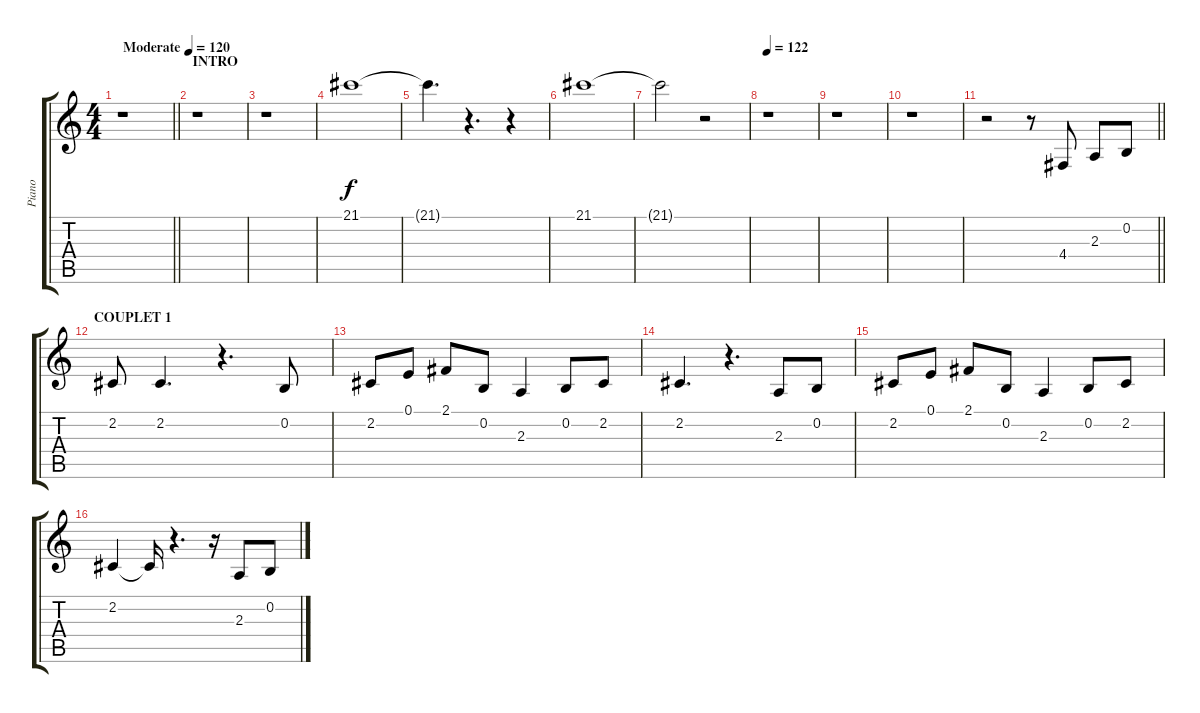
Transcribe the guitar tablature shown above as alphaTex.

\track ("Piano" "Piano") {instrument electricpiano1}
\staff {score tabs}
\tuning (E4 B3 G3 D3 A2 E2) {hide}
\ts (4 4)
\tempo (120 "Moderate")
\clef g2
\barLineRight lightlight
\ks c
r.1{dy f instrument electricpiano1} |
\section ("" "INTRO")
r.1 |
r.1 |
21.1.1 |
21.1{t}.4{d} r.4{d} r.4 |
21.1.1 |
21.1{t}.2 r.2 |
\tempo 122
r.1 |
r.1 |
r.1 |
\barLineRight lightlight
r.2 r.8 4.4.8 2.3.8 0.2.8 |
\section ("" "COUPLET 1")
2.2.8 2.2.4{d} r.4{d} 0.2.8 |
2.2.8 0.1.8 2.1.8 0.2.8 2.3.4 0.2.8 2.2.8 |
2.2.4{d} r.4{d} 2.3.8 0.2.8 |
2.2.8 0.1.8 2.1.8 0.2.8 2.3.4 0.2.8 2.2.8 |
2.2.4 2.2{t}.16 r.4{d} r.16 2.3.8 0.2.8
